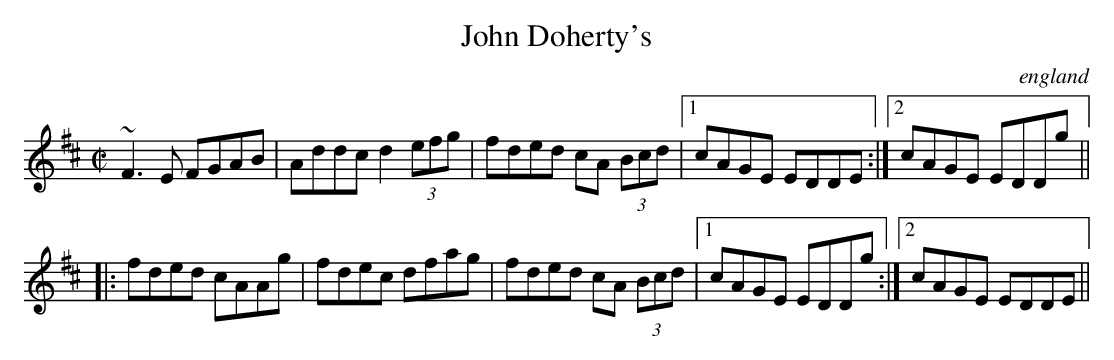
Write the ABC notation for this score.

X:1
T:John Doherty's
O:england
M:C|
K:D
~F3E FGAB|Addc d2 (3efg|fded cA (3Bcd|1 cAGE EDDE:|2 cAGE EDDg||
|:fded cAAg|fdec dfag|fded cA (3Bcd|1 cAGE EDDg:|2 cAGE EDDE||
